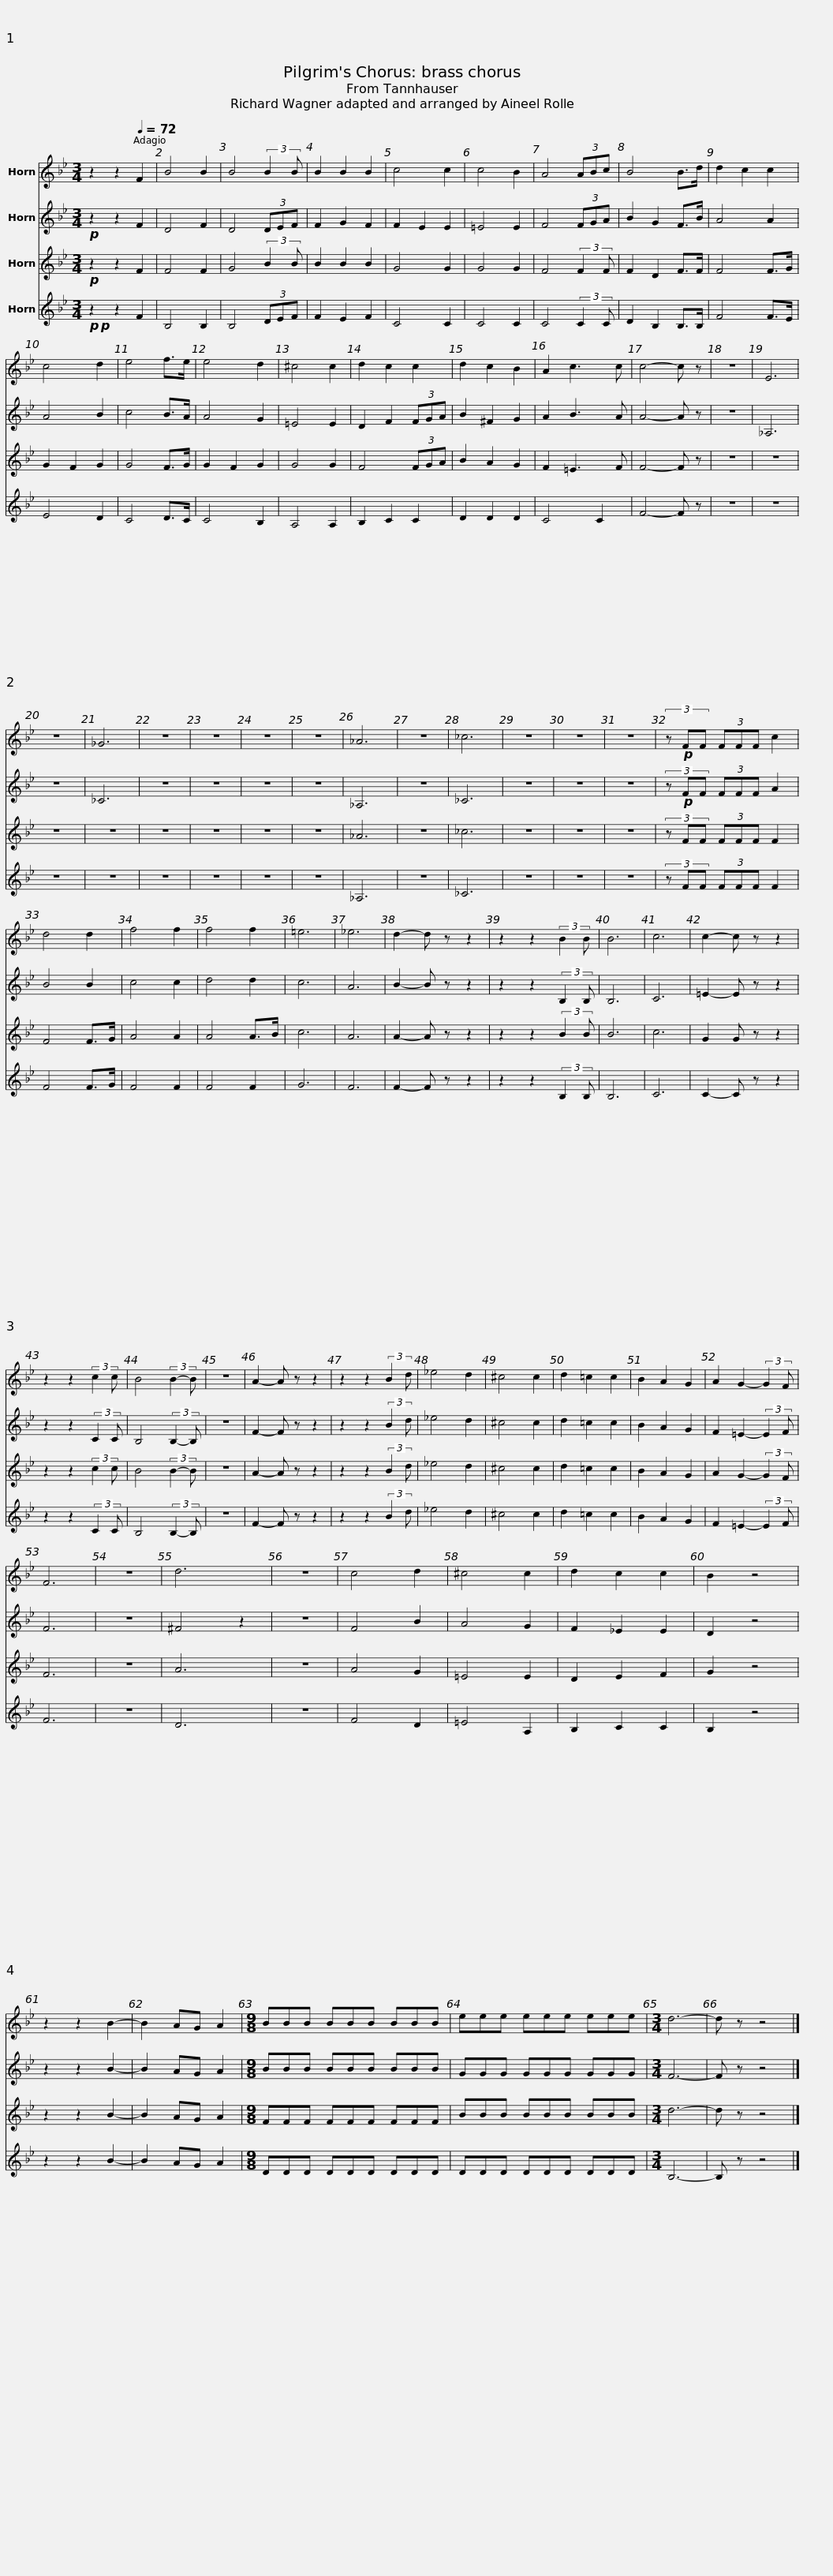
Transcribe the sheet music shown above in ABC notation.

X:1
%%score 1 2 3 4
L:1/8
M:3/4
I:linebreak $
K:none
V:1 treble transpose=-7
V:2 treble transpose=-7
V:3 treble transpose=-7
V:4 treble transpose=-7
V:1
[K:Bb] z2 z2[Q:1/4=72] F2 | B4 B2 | B4 (3:2:2B2 B | B2 B2 B2 | c4 c2 | %5
 c4 B2 | A4 (3ABc | B4 B>d | d2 c2 c2 | c4 d2 |$ %10
 e4 f>e | e4 d2 | ^c4 c2 | d2 c2 c2 | d2 c2 B2 | %15
 A2 c3 c | c4- c z | z6 | E6 | z6 | %20
 _G6 | z6 |$ z6 | z6 | z6 | %25
 _A6 | z6 | _c6 | z6 | z6 | %30
 z6 | (3z!p! FF (3FFF c2 | d4 d2 | f4 f2 | f4 f2 | %35
 =e6 | _e6 |$ d2- d z z2 | z2 z2 (3:2:2B2 B | B6 | %40
 c6 | c2- c z z2 | z2 z2 (3:2:2c2 c | B4 (3:2:2B2- B | z6 | %45
 A2- A z z2 | z2 z2 (3:2:2B2 d |$ _e4 d2 | ^c4 c2 | d2 =c2 c2 | %50
 B2 A2 G2 | A2 G2- (3:2:2G2 F | F6 | z6 | d6 | %55
 z6 | c4 d2 | ^c4 c2 | d2 c2 c2 | B2 z4 |$ %60
 z2 z2 B2- | B2 AG A2 |[M:9/8] BBB BBB BBB | eee eee eee |[M:3/4] d6- | %65
 d z z4 |] %66
V:2
[K:Bb]!p! z2 z2 F2 | D4 F2 | D4 (3DEF | F2 G2 F2 | F2 E2 E2 | %5
 =E4 E2 | F4 (3FGA | B2 G2 F>B | A4 A2 | A4 B2 |$ %10
 c4 B>A | A4 G2 | =E4 E2 | D2 F2 (3FGA | B2 ^F2 G2 | %15
 A2 B3 A | A4- A z | z6 | _A,6 | z6 | %20
 _C6 | z6 |$ z6 | z6 | z6 | %25
 _A,6 | z6 | _C6 | z6 | z6 | %30
 z6 | (3z!p! FF (3FFF A2 | B4 B2 | c4 c2 | d4 d2 | %35
 c6 | A6 |$ B2- B z z2 | z2 z2 (3:2:2B,2 B, | B,6 | %40
 C6 | =E2- E z z2 | z2 z2 (3:2:2C2 C | B,4 (3:2:2B,2- B, | z6 | %45
 F2- F z z2 | z2 z2 (3:2:2B2 d |$ _e4 d2 | ^c4 c2 | d2 =c2 c2 | %50
 B2 A2 G2 | F2 =E2- (3:2:2E2 F | F6 | z6 | ^F4 z2 | %55
 z6 | F4 B2 | A4 G2 | F2 _E2 E2 | D2 z4 |$ %60
 z2 z2 B2- | B2 AG A2 |[M:9/8] BBB BBB BBB | GGG GGG GGG |[M:3/4] F6- | %65
 F z z4 |] %66
V:3
[K:Bb]!p! z2 z2 F2 | F4 F2 | G4 (3:2:2B2 B | B2 B2 B2 | G4 G2 | %5
 G4 G2 | F4 (3:2:2F2 F | F2 D2 F>F | F4 F>G | G2 F2 G2 |$ %10
 G4 F>G | G2 F2 G2 | G4 G2 | F4 (3FGA | B2 A2 G2 | %15
 F2 =E3 F | F4- F z | z6 | z6 | z6 | %20
 z6 | z6 |$ z6 | z6 | z6 | %25
 _A6 | z6 | _c6 | z6 | z6 | %30
 z6 | (3z FF (3FFF F2 | F4 F>G | A4 A2 | A4 A>B | %35
 c6 | A6 |$ A2- A z z2 | z2 z2 (3:2:2B2 B | B6 | %40
 c6 | G2 G z z2 | z2 z2 (3:2:2c2 c | B4 (3:2:2B2- B | z6 | %45
 A2- A z z2 | z2 z2 (3:2:2B2 d |$ _e4 d2 | ^c4 c2 | d2 =c2 c2 | %50
 B2 A2 G2 | A2 G2- (3:2:2G2 F | F6 | z6 | A6 | %55
 z6 | A4 G2 | =E4 E2 | D2 E2 F2 | G2 z4 |$ %60
 z2 z2 B2- | B2 AG A2 |[M:9/8] FFF FFF FFF | BBB BBB BBB |[M:3/4] d6- | %65
 d z z4 |] %66
V:4
[K:Bb]!p!!p! z2 z2 F2 | B,4 B,2 | B,4 (3DEF | F2 E2 F2 | C4 C2 | %5
 C4 C2 | C4 (3:2:2C2 C | D2 B,2 B,>B, | F4 F>E | E4 D2 |$ %10
 C4 D>C | C4 B,2 | A,4 A,2 | B,2 C2 C2 | D2 D2 D2 | %15
 C4 C2 | F4- F z | z6 | z6 | z6 | %20
 z6 | z6 |$ z6 | z6 | z6 | %25
 _A,6 | z6 | _C6 | z6 | z6 | %30
 z6 | (3z FF (3FFF F2 | F4 F>G | F4 F2 | F4 F2 | %35
 G6 | F6 |$ F2- F z z2 | z2 z2 (3:2:2B,2 B, | B,6 | %40
 C6 | C2- C z z2 | z2 z2 (3:2:2C2 C | B,4 (3:2:2B,2- B, | z6 | %45
 F2- F z z2 | z2 z2 (3:2:2B2 d |$ _e4 d2 | ^c4 c2 | d2 =c2 c2 | %50
 B2 A2 G2 | F2 =E2- (3:2:2E2 F | F6 | z6 | D6 | %55
 z6 | F4 D2 | =E4 A,2 | B,2 C2 C2 | B,2 z4 |$ %60
 z2 z2 B2- | B2 AG A2 |[M:9/8] DDD DDD DDD | DDD DDD DDD |[M:3/4] B,6- | %65
 B, z z4 |] %66
